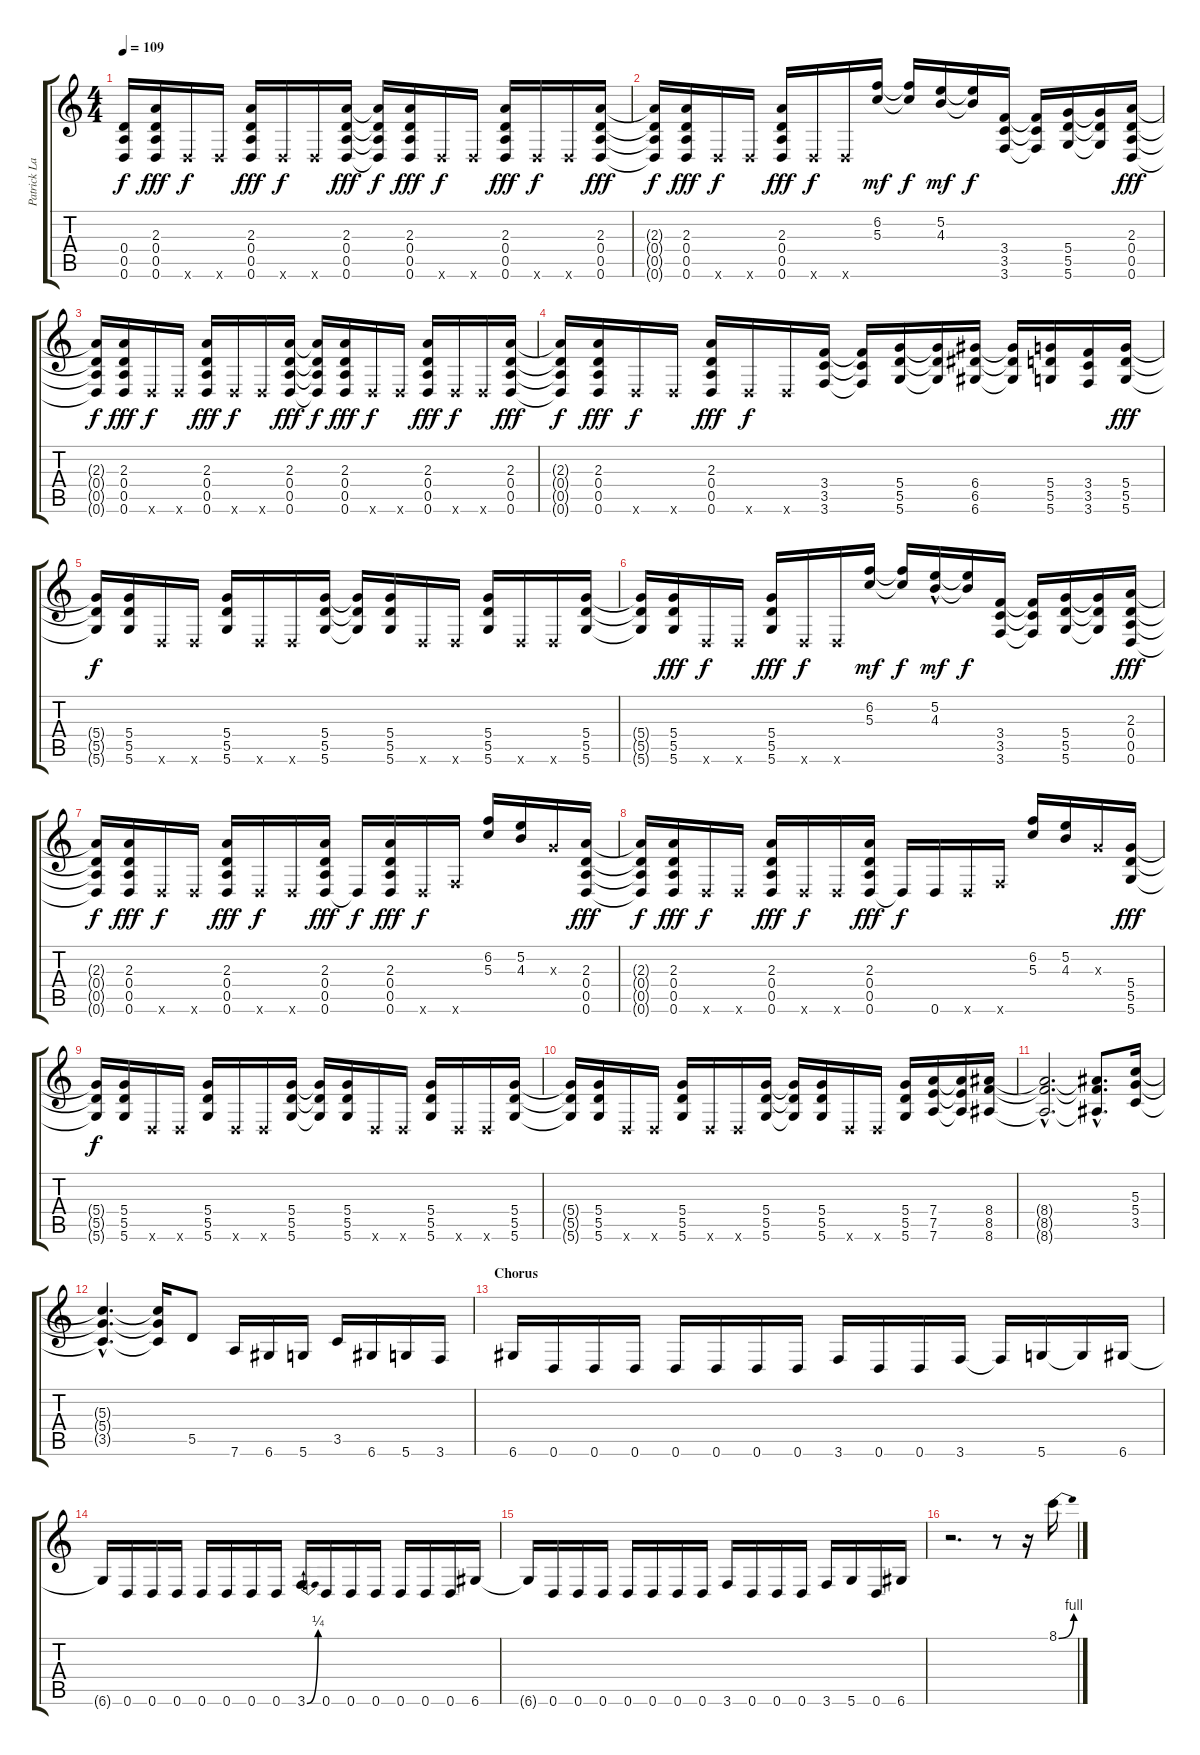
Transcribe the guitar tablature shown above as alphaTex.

\track ("Patrick Lachman" "Patrick La") {instrument distortionguitar}
\staff {score tabs}
\tuning (E4 B3 G3 D3 A2 D2) {hide}
\ts (4 4)
\tempo 109
\clef g2
\ks c
(0.4{t} 0.5{t} 0.6{t}).16{dy f} (2.3 0.4 0.5 0.6).16{dy fff} 0.6{x}.16{dy f} 0.6{x}.16 (2.3 0.4 0.5 0.6).16{dy fff} 0.6{x}.16{dy f} 0.6{x}.16 (2.3 0.4 0.5 0.6).16{dy fff} (2.3{t} 0.4{t} 0.5{t} 0.6{t}).16{dy f} (2.3 0.4 0.5 0.6).16{dy fff} 0.6{x}.16{dy f} 0.6{x}.16 (2.3 0.4 0.5 0.6).16{dy fff} 0.6{x}.16{dy f} 0.6{x}.16 (2.3 0.4 0.5 0.6).16{dy fff} |
(2.3{t} 0.4{t} 0.5{t} 0.6{t}).16{dy f} (2.3 0.4 0.5 0.6).16{dy fff} 0.6{x}.16{dy f} 0.6{x}.16 (2.3 0.4 0.5 0.6).16{dy fff} 0.6{x}.16{dy f} 0.6{x}.16 (6.2 5.3).16{dy mf} (6.2{t} 5.3{t}).16{dy f} (5.2 4.3).16{dy mf} (5.2{t} 4.3{t}).16{dy f} (3.4 3.5 3.6).16 (3.4{t} 3.5{t} 3.6{t}).16 (5.4 5.5 5.6).16 (5.4{t} 5.5{t} 5.6{t}).16 (2.3 0.4 0.5 0.6).16{dy fff} |
(2.3{t} 0.4{t} 0.5{t} 0.6{t}).16{dy f} (2.3 0.4 0.5 0.6).16{dy fff} 0.6{x}.16{dy f} 0.6{x}.16 (2.3 0.4 0.5 0.6).16{dy fff} 0.6{x}.16{dy f} 0.6{x}.16 (2.3 0.4 0.5 0.6).16{dy fff} (2.3{t} 0.4{t} 0.5{t} 0.6{t}).16{dy f} (2.3 0.4 0.5 0.6).16{dy fff} 0.6{x}.16{dy f} 0.6{x}.16 (2.3 0.4 0.5 0.6).16{dy fff} 0.6{x}.16{dy f} 0.6{x}.16 (2.3 0.4 0.5 0.6).16{dy fff} |
(2.3{t} 0.4{t} 0.5{t} 0.6{t}).16{dy f} (2.3 0.4 0.5 0.6).16{dy fff} 0.6{x}.16{dy f} 0.6{x}.16 (2.3 0.4 0.5 0.6).16{dy fff} 0.6{x}.16{dy f} 0.6{x}.16 (3.4 3.5 3.6).16 (3.4{t} 3.5{t} 3.6{t}).16 (5.4 5.5 5.6).16 (5.4{t} 5.5{t} 5.6{t}).16 (6.4 6.5 6.6).16 (6.4{t} 6.5{t} 6.6{t}).16 (5.4 5.5 5.6).16 (3.4 3.5 3.6).16 (5.4 5.5 5.6).16{dy fff} |
(5.4{t} 5.5{t} 5.6{t}).16{dy f} (5.4 5.5 5.6).16 0.6{x}.16 0.6{x}.16 (5.4 5.5 5.6).16 0.6{x}.16 0.6{x}.16 (5.4 5.5 5.6).16 (5.4{t} 5.5{t} 5.6{t}).16 (5.4 5.5 5.6).16 0.6{x}.16 0.6{x}.16 (5.4 5.5 5.6).16 0.6{x}.16 0.6{x}.16 (5.4 5.5 5.6).16 |
(5.4{t} 5.5{t} 5.6{t}).16 (5.4 5.5 5.6).16{dy fff} 0.6{x}.16{dy f} 0.6{x}.16 (5.4 5.5 5.6).16{dy fff} 0.6{x}.16{dy f} 0.6{x}.16 (6.2 5.3).16{dy mf} (6.2{t} 5.3{t}).16{dy f} (5.2{hac} 4.3).16{dy mf} (5.2{t} 4.3{t}).16{dy f} (3.4 3.5 3.6).16 (3.4{t} 3.5{t} 3.6{t}).16 (5.4 5.5 5.6).16 (5.4{t} 5.5{t} 5.6{t}).16 (2.3 0.4 0.5 0.6).16{dy fff} |
(2.3{t} 0.4{t} 0.5{t} 0.6{t}).16{dy f} (2.3 0.4 0.5 0.6).16{dy fff} 0.6{x}.16{dy f} 0.6{x}.16 (2.3 0.4 0.5 0.6).16{dy fff} 0.6{x}.16{dy f} 0.6{x}.16 (2.3 0.4 0.5 0.6).16{dy fff} 0.6{t}.16{dy f} (2.3 0.4 0.5 0.6).16{dy fff} 0.6{x}.16{dy f} 3.6{x}.16 (6.2 5.3).16 (5.2 4.3).16 0.3{x}.16 (2.3 0.4 0.5 0.6).16{dy fff} |
(2.3{t} 0.4{t} 0.5{t} 0.6{t}).16{dy f} (2.3 0.4 0.5 0.6).16{dy fff} 0.6{x}.16{dy f} 0.6{x}.16 (2.3 0.4 0.5 0.6).16{dy fff} 0.6{x}.16{dy f} 0.6{x}.16 (2.3 0.4 0.5 0.6).16{dy fff} 0.6{t}.16{dy f} 0.6.16 0.6{x}.16 3.6{x}.16 (6.2 5.3).16 (5.2 4.3).16 0.3{x}.16 (5.4 5.5 5.6).16{dy fff} |
(5.4{t} 5.5{t} 5.6{t}).16{dy f} (5.4 5.5 5.6).16 0.6{x}.16 0.6{x}.16 (5.4 5.5 5.6).16 0.6{x}.16 0.6{x}.16 (5.4 5.5 5.6).16 (5.4{t} 5.5{t} 5.6{t}).16 (5.4 5.5 5.6).16 0.6{x}.16 0.6{x}.16 (5.4 5.5 5.6).16 0.6{x}.16 0.6{x}.16 (5.4 5.5 5.6).16 |
(5.4{t} 5.5{t} 5.6{t}).16 (5.4 5.5 5.6).16 0.6{x}.16 0.6{x}.16 (5.4 5.5 5.6).16 0.6{x}.16 0.6{x}.16 (5.4 5.5 5.6).16 (5.4{t} 5.5{t} 5.6{t}).16 (5.4 5.5 5.6).16 0.6{x}.16 0.6{x}.16 (5.4 5.5 5.6).16 (7.4 7.5 7.6).16 (7.4{t} 7.5{t} 7.6{t}).16 (8.4 8.5 8.6).16 |
(8.4{hac t} 8.5{hac t} 8.6{hac t}).2{d} (8.4{hac t} 8.5{hac t} 8.6{hac t}).8{d} (5.3 5.4 3.5).16 |
(5.3{hac t} 5.4{hac t} 3.5{hac t}).4{d} (5.3{t} 5.4{t} 3.5{t}).16 5.5.8 7.6.16 6.6.16 5.6.16 3.5.16 6.6.16 5.6.16 3.6.16 |
\section ("" "Chorus")
6.6.16 0.6.16 0.6.16 0.6.16 0.6.16 0.6.16 0.6.16 0.6.16 3.6.16 0.6.16 0.6.16 3.6.16 3.6{t}.16 5.6.16 5.6{t}.16 6.6.16 |
6.6{t}.16 0.6.16 0.6.16 0.6.16 0.6.16 0.6.16 0.6.16 0.6.16 3.6{be (bend 0 0 60 1)}.16 0.6.16 0.6.16 0.6.16 0.6.16 0.6.16 0.6.16 6.6.16 |
6.6{t}.16 0.6.16 0.6.16 0.6.16 0.6.16 0.6.16 0.6.16 0.6.16 3.6.16 0.6.16 0.6.16 0.6.16 3.6.16 5.6.16 0.6.16 6.6.16 |
r.2{d} r.8 r.16 8.1{be (bend 0 0 60 4)}.16
